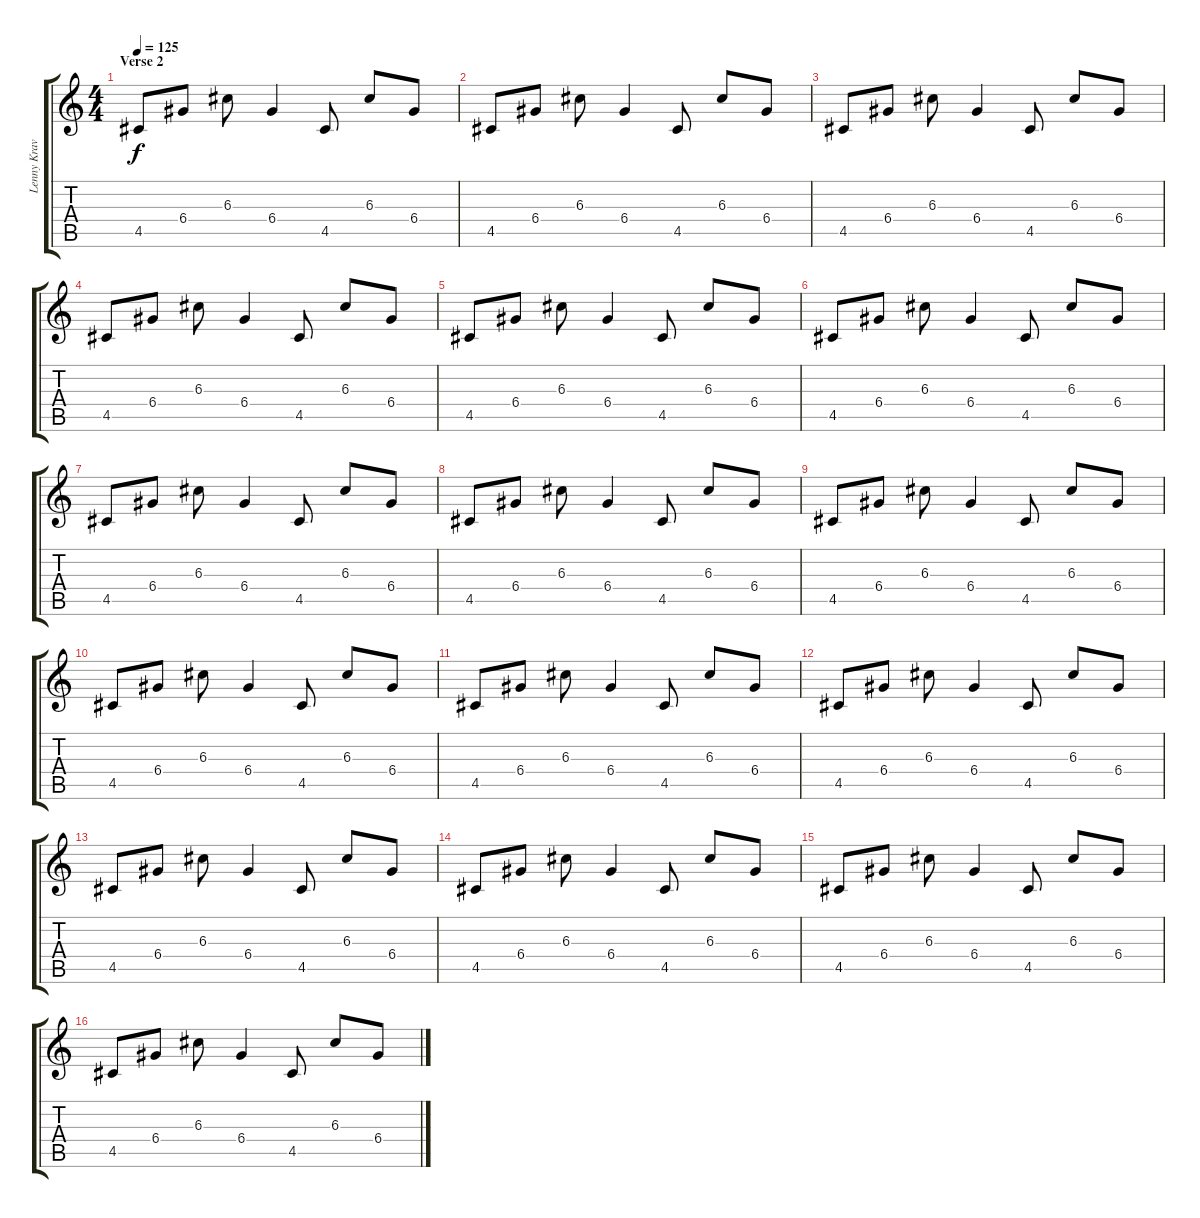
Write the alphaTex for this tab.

\track ("Lenny Kravitz 2" "Lenny Krav") {instrument acousticguitarsteel}
\staff {score tabs}
\tuning (E4 B3 G3 D3 A2 E2) {hide}
\ts (4 4)
\section ("" "Verse 2")
\tempo 125
\clef g2
\ks c
4.5.8{dy f} 6.4.8 6.3.8 6.4.4 4.5.8 6.3.8 6.4.8 |
4.5.8 6.4.8 6.3.8 6.4.4 4.5.8 6.3.8 6.4.8 |
4.5.8 6.4.8 6.3.8 6.4.4 4.5.8 6.3.8 6.4.8 |
4.5.8 6.4.8 6.3.8 6.4.4 4.5.8 6.3.8 6.4.8 |
4.5.8 6.4.8 6.3.8 6.4.4 4.5.8 6.3.8 6.4.8 |
4.5.8 6.4.8 6.3.8 6.4.4 4.5.8 6.3.8 6.4.8 |
4.5.8 6.4.8 6.3.8 6.4.4 4.5.8 6.3.8 6.4.8 |
4.5.8 6.4.8 6.3.8 6.4.4 4.5.8 6.3.8 6.4.8 |
4.5.8 6.4.8 6.3.8 6.4.4 4.5.8 6.3.8 6.4.8 |
4.5.8 6.4.8 6.3.8 6.4.4 4.5.8 6.3.8 6.4.8 |
4.5.8 6.4.8 6.3.8 6.4.4 4.5.8 6.3.8 6.4.8 |
4.5.8 6.4.8 6.3.8 6.4.4 4.5.8 6.3.8 6.4.8 |
4.5.8 6.4.8 6.3.8 6.4.4 4.5.8 6.3.8 6.4.8 |
4.5.8 6.4.8 6.3.8 6.4.4 4.5.8 6.3.8 6.4.8 |
4.5.8 6.4.8 6.3.8 6.4.4 4.5.8 6.3.8 6.4.8 |
4.5.8 6.4.8 6.3.8 6.4.4 4.5.8 6.3.8 6.4.8
